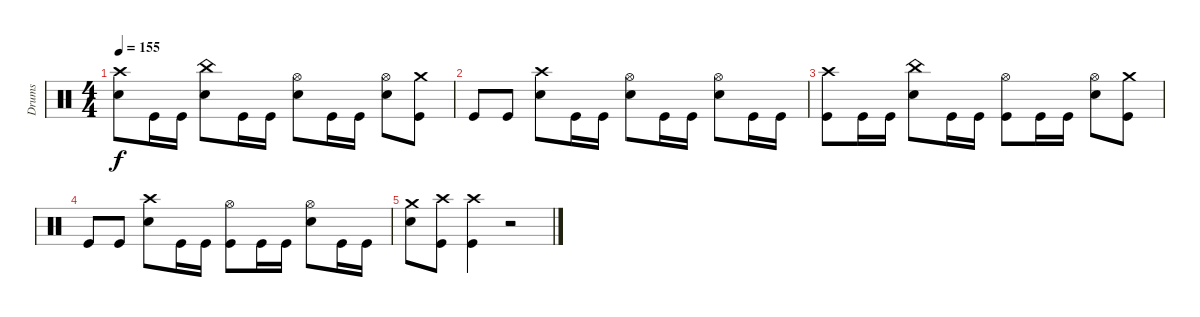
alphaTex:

\track ("Drums" "Drums") {instrument percussion}
\staff {score}
\articulation defaults
\ts (4 4)
\tempo 155
\clef neutral
\ks c
("Crash high (hit)" "Electric Snare (hit)").8{dy f} "Kick (hit)".16 "Kick (hit)".16 ("China (hit)" "Electric Snare (hit)").8 "Kick (hit)".16 "Kick (hit)".16 ("Hi-Hat (open)" "Electric Snare (hit)").8 "Kick (hit)".16 "Kick (hit)".16 ("Hi-Hat (open)" "Electric Snare (hit)").8 ("Crash medium (hit)" "Kick (hit)").8 |
"Kick (hit)".8 "Kick (hit)".8 ("Crash high (hit)" "Electric Snare (hit)").8 "Kick (hit)".16 "Kick (hit)".16 ("Hi-Hat (open)" "Electric Snare (hit)").8 "Kick (hit)".16 "Kick (hit)".16 ("Hi-Hat (open)" "Electric Snare (hit)").8 "Kick (hit)".16 "Kick (hit)".16 |
("Crash high (hit)" "Kick (hit)").8 "Kick (hit)".16 "Kick (hit)".16 ("China (hit)" "Electric Snare (hit)").8 "Kick (hit)".16 "Kick (hit)".16 ("Hi-Hat (open)" "Kick (hit)").8 "Kick (hit)".16 "Kick (hit)".16 ("Hi-Hat (open)" "Electric Snare (hit)").8 ("Crash medium (hit)" "Kick (hit)").8 |
"Kick (hit)".8 "Kick (hit)".8 ("Crash high (hit)" "Electric Snare (hit)").8 "Kick (hit)".16 "Kick (hit)".16 ("Hi-Hat (open)" "Kick (hit)").8 "Kick (hit)".16 "Kick (hit)".16 ("Hi-Hat (open)" "Electric Snare (hit)").8 "Kick (hit)".16 "Kick (hit)".16 |
("Crash medium (hit)" "Electric Snare (hit)").8 ("Crash high (hit)" "Kick (hit)").8 ("Crash high (hit)" "Kick (hit)").4 r.2
